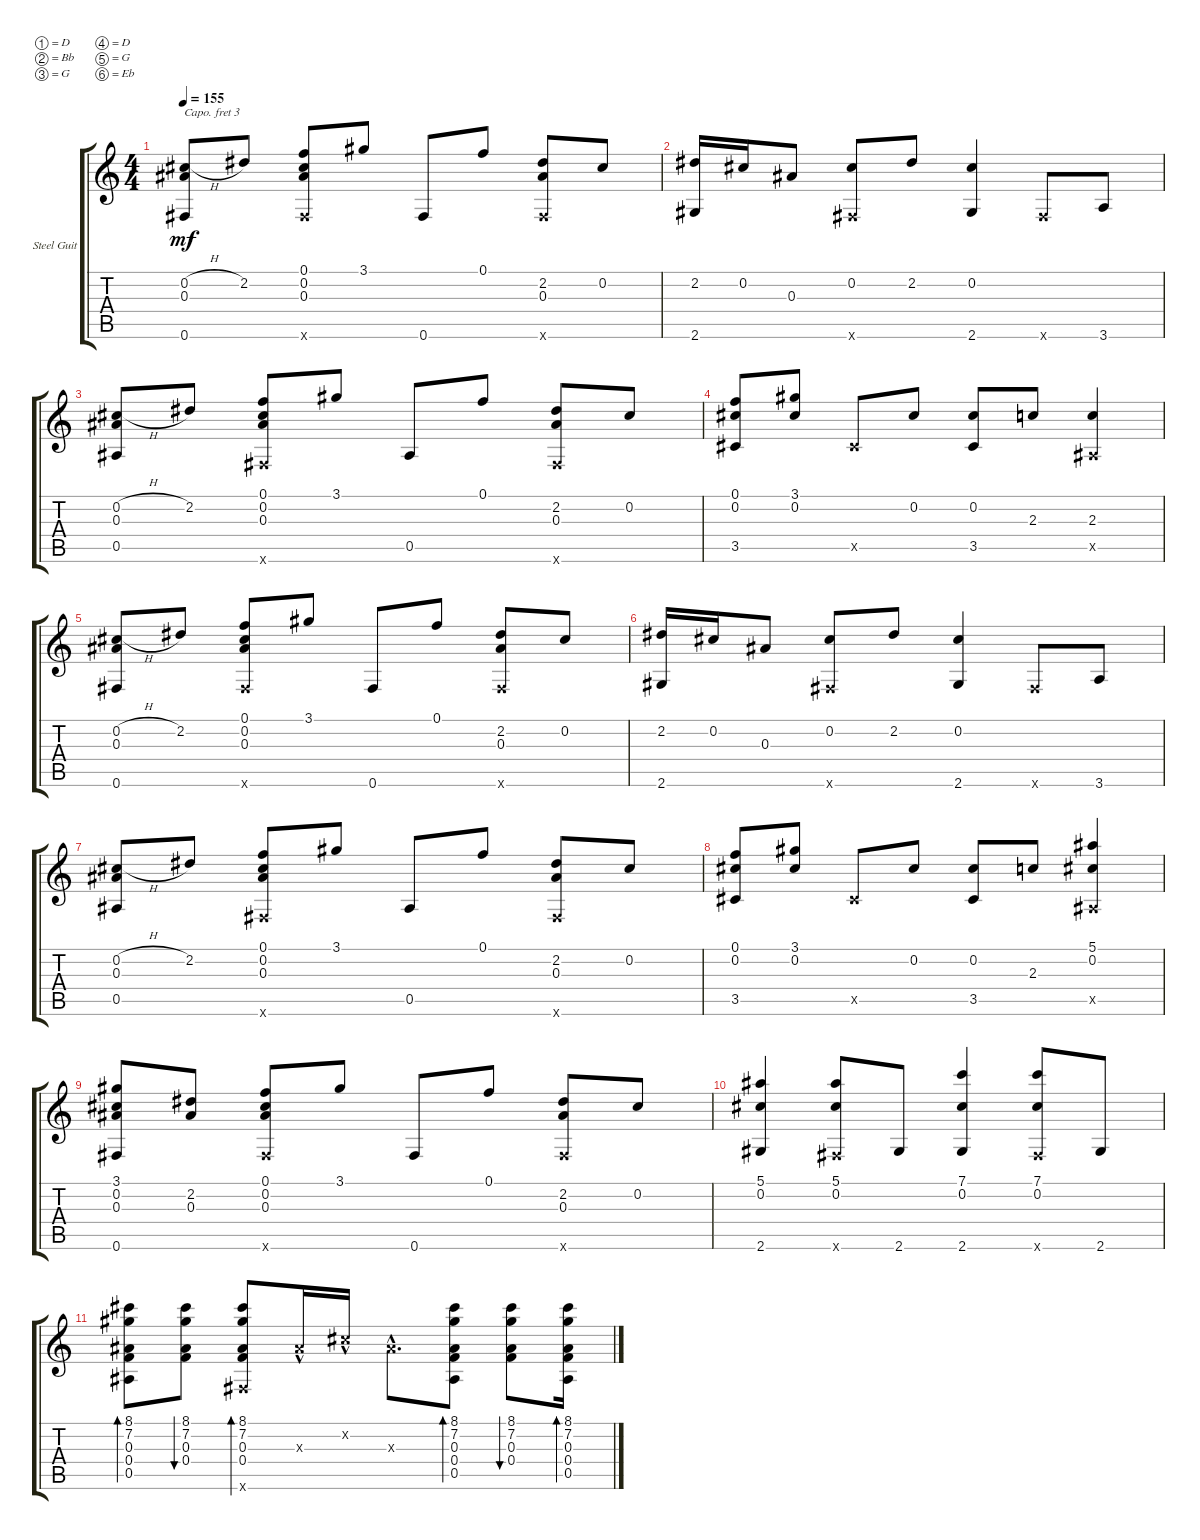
\defaultSystemsLayout 4
\bracketExtendMode groupsimilarinstruments
\firstSystemTrackNameOrientation horizontal
\otherSystemsTrackNameOrientation horizontal
\track ("Steel Guitar" "Steel Guit") {instrument acousticguitarsteel}
\staff {score tabs}
\capo 3
\tuning (D4 Bb3 G3 D3 G2 Eb2)
\ts (4 4)
\tempo 155
\clef g2
\ks c
(0.2{h} 0.3 0.6).8{dy mf} 2.2.8 (0.1 0.6{x} 0.3 0.2).8 3.1.8 0.6.8 0.1.8 (2.2 0.3 0.6{x}).8 0.2.8 |
(2.2 2.6).16 0.2.16 0.3.8 (0.2 0.6{x}).8 2.2.8 (2.6 0.2).4 0.6{x}.8 3.6.8 |
(0.2{h} 0.3 0.5).8 2.2.8 (0.1 0.6{x} 0.3 0.2).8 3.1.8 0.5.8 0.1.8 (2.2 0.3 0.6{x}).8 0.2.8 |
(3.5 0.1 0.2).8 (3.1 0.2).8 3.5{x}.8 0.2.8 (0.2 3.5).8 2.3.8 (2.3 0.5{x}).4 |
(0.2{h} 0.3 0.6).8 2.2.8 (0.1 0.6{x} 0.3 0.2).8 3.1.8 0.6.8 0.1.8 (2.2 0.3 0.6{x}).8 0.2.8 |
(2.2 2.6).16 0.2.16 0.3.8 (0.2 0.6{x}).8 2.2.8 (2.6 0.2).4 0.6{x}.8 3.6.8 |
(0.2{h} 0.3 0.5).8 2.2.8 (0.1 0.6{x} 0.3 0.2).8 3.1.8 0.5.8 0.1.8 (2.2 0.3 0.6{x}).8 0.2.8 |
(3.5 0.1 0.2).8 (3.1 0.2).8 3.5{x}.8 0.2.8 (0.2 3.5).8 2.3.8 (0.5{x} 5.1 0.2).4 |
(0.2 0.3 0.6 3.1).8 (2.2 0.3).8 (0.1 0.6{x} 0.3 0.2).8 3.1.8 0.6.8 0.1.8 (2.2 0.3 0.6{x}).8 0.2.8 |
(2.6 0.2 5.1).4 (0.2 5.1 0.6{x}).8 2.6.8 (2.6 0.2 7.1).4 (0.2 7.1 0.6{x}).8 2.6.8 |
(0.5 0.4 0.3 7.2 8.1).8{bd 113} (8.1 7.2 0.3 0.4).8{bu 107} (0.4 0.3 7.2 8.1 0.6{x}).8{bd 88} 0.3{hac x}.16 0.2{hac x}.16 0.3{hac x}.8{d} (0.5 0.4 0.3 7.2 8.1).8{bd 93} (8.1 7.2 0.3 0.4).8{bu 93} (0.5 0.4 0.3 7.2 8.1).16{bd 93}
